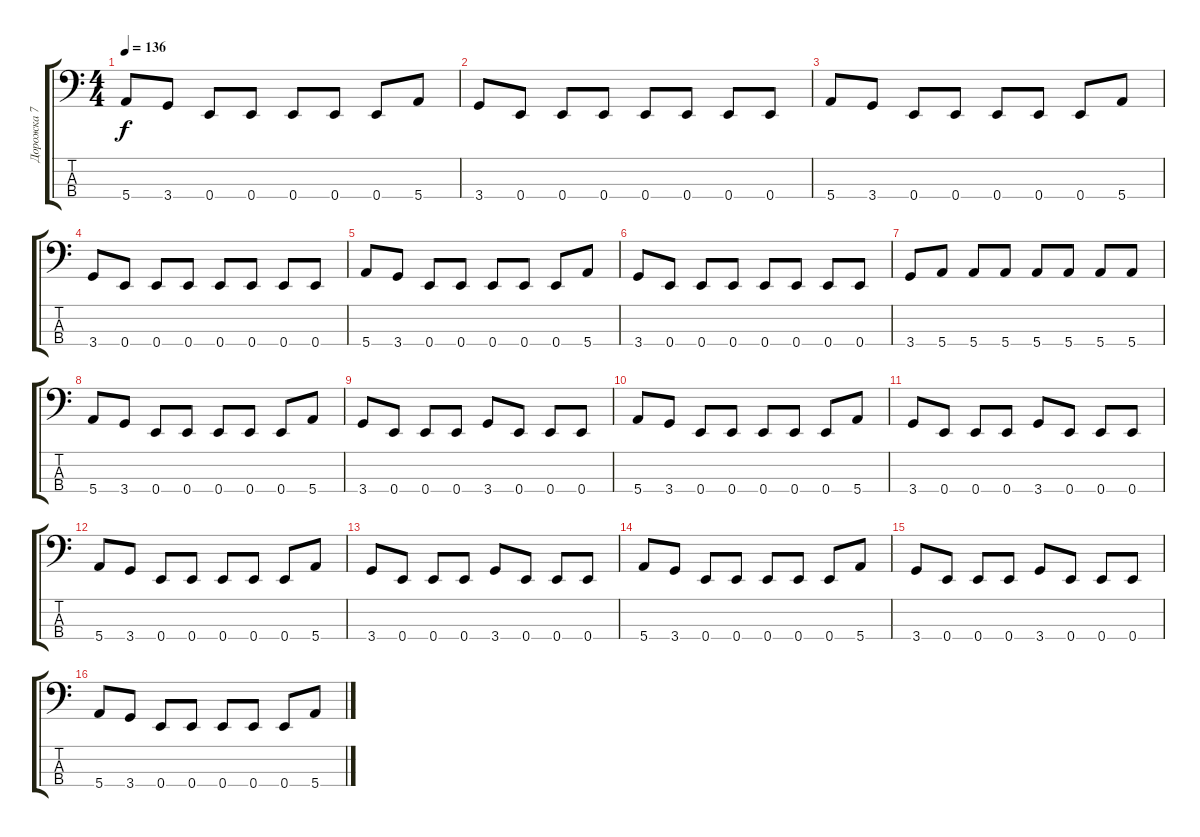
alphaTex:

\track ("Дорожка 7" "Дорожка 7") {instrument electricbassfinger}
\staff {score tabs}
\tuning (G2 E2 B1 E1) {hide}
\ts (4 4)
\tempo 136
\clef f4
\ks c
5.4.8{dy f} 3.4.8 0.4.8 0.4.8 0.4.8 0.4.8 0.4.8 5.4.8 |
3.4.8 0.4.8 0.4.8 0.4.8 0.4.8 0.4.8 0.4.8 0.4.8 |
5.4.8 3.4.8 0.4.8 0.4.8 0.4.8 0.4.8 0.4.8 5.4.8 |
3.4.8 0.4.8 0.4.8 0.4.8 0.4.8 0.4.8 0.4.8 0.4.8 |
5.4.8 3.4.8 0.4.8 0.4.8 0.4.8 0.4.8 0.4.8 5.4.8 |
3.4.8 0.4.8 0.4.8 0.4.8 0.4.8 0.4.8 0.4.8 0.4.8 |
3.4.8 5.4.8 5.4.8 5.4.8 5.4.8 5.4.8 5.4.8 5.4.8 |
5.4.8 3.4.8 0.4.8 0.4.8 0.4.8 0.4.8 0.4.8 5.4.8 |
3.4.8 0.4.8 0.4.8 0.4.8 3.4.8 0.4.8 0.4.8 0.4.8 |
5.4.8 3.4.8 0.4.8 0.4.8 0.4.8 0.4.8 0.4.8 5.4.8 |
3.4.8 0.4.8 0.4.8 0.4.8 3.4.8 0.4.8 0.4.8 0.4.8 |
5.4.8 3.4.8 0.4.8 0.4.8 0.4.8 0.4.8 0.4.8 5.4.8 |
3.4.8 0.4.8 0.4.8 0.4.8 3.4.8 0.4.8 0.4.8 0.4.8 |
5.4.8 3.4.8 0.4.8 0.4.8 0.4.8 0.4.8 0.4.8 5.4.8 |
3.4.8 0.4.8 0.4.8 0.4.8 3.4.8 0.4.8 0.4.8 0.4.8 |
5.4.8 3.4.8 0.4.8 0.4.8 0.4.8 0.4.8 0.4.8 5.4.8
